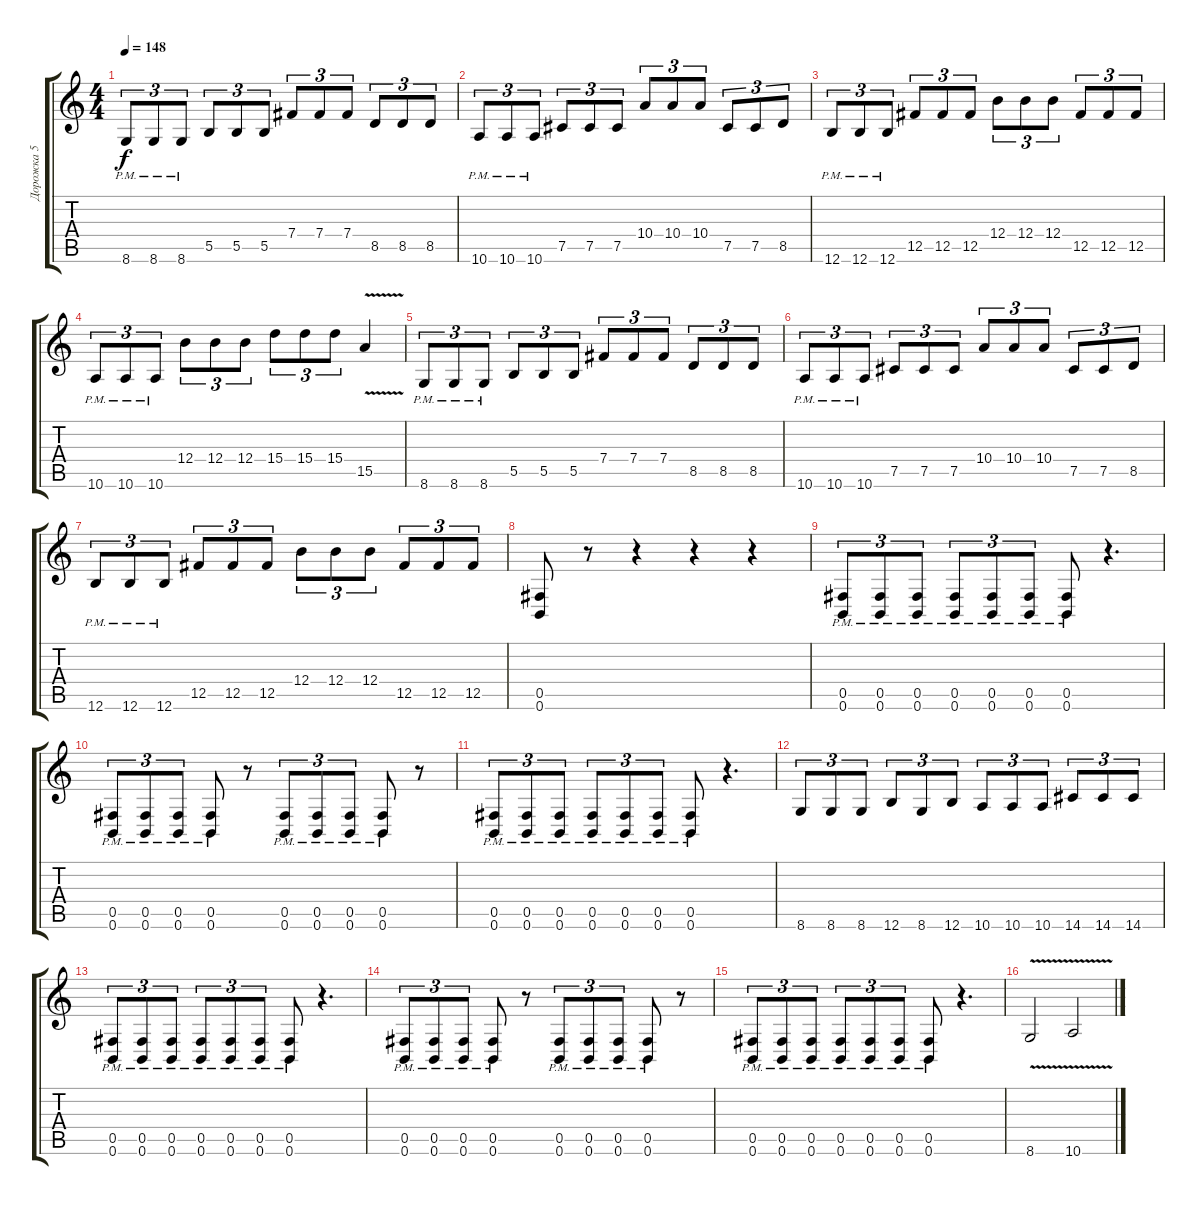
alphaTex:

\track ("Дорожка 5" "Дорожка 5") {instrument distortionguitar}
\staff {score tabs}
\tuning (Db4 Ab3 E3 B2 Gb2 B1) {hide}
\ts (4 4)
\tempo 148
\clef g2
\ks c
8.6{pm}.8{tu (3 2) dy f} 8.6{pm}.8{tu (3 2)} 8.6{pm}.8{tu (3 2)} 5.5.8{tu (3 2)} 5.5.8{tu (3 2)} 5.5.8{tu (3 2)} 7.4.8{tu (3 2)} 7.4.8{tu (3 2)} 7.4.8{tu (3 2)} 8.5.8{tu (3 2)} 8.5.8{tu (3 2)} 8.5.8{tu (3 2)} |
10.6{pm}.8{tu (3 2)} 10.6{pm}.8{tu (3 2)} 10.6{pm}.8{tu (3 2)} 7.5.8{tu (3 2)} 7.5.8{tu (3 2)} 7.5.8{tu (3 2)} 10.4.8{tu (3 2)} 10.4.8{tu (3 2)} 10.4.8{tu (3 2)} 7.5.8{tu (3 2)} 7.5.8{tu (3 2)} 8.5.8{tu (3 2)} |
12.6{pm}.8{tu (3 2)} 12.6{pm}.8{tu (3 2)} 12.6{pm}.8{tu (3 2)} 12.5.8{tu (3 2)} 12.5.8{tu (3 2)} 12.5.8{tu (3 2)} 12.4.8{tu (3 2)} 12.4.8{tu (3 2)} 12.4.8{tu (3 2)} 12.5.8{tu (3 2)} 12.5.8{tu (3 2)} 12.5.8{tu (3 2)} |
10.6{pm}.8{tu (3 2)} 10.6{pm}.8{tu (3 2)} 10.6{pm}.8{tu (3 2)} 12.4.8{tu (3 2)} 12.4.8{tu (3 2)} 12.4.8{tu (3 2)} 15.4.8{tu (3 2)} 15.4.8{tu (3 2)} 15.4.8{tu (3 2)} 15.5{v}.4 |
8.6{pm}.8{tu (3 2)} 8.6{pm}.8{tu (3 2)} 8.6{pm}.8{tu (3 2)} 5.5.8{tu (3 2)} 5.5.8{tu (3 2)} 5.5.8{tu (3 2)} 7.4.8{tu (3 2)} 7.4.8{tu (3 2)} 7.4.8{tu (3 2)} 8.5.8{tu (3 2)} 8.5.8{tu (3 2)} 8.5.8{tu (3 2)} |
10.6{pm}.8{tu (3 2)} 10.6{pm}.8{tu (3 2)} 10.6{pm}.8{tu (3 2)} 7.5.8{tu (3 2)} 7.5.8{tu (3 2)} 7.5.8{tu (3 2)} 10.4.8{tu (3 2)} 10.4.8{tu (3 2)} 10.4.8{tu (3 2)} 7.5.8{tu (3 2)} 7.5.8{tu (3 2)} 8.5.8{tu (3 2)} |
12.6{pm}.8{tu (3 2)} 12.6{pm}.8{tu (3 2)} 12.6{pm}.8{tu (3 2)} 12.5.8{tu (3 2)} 12.5.8{tu (3 2)} 12.5.8{tu (3 2)} 12.4.8{tu (3 2)} 12.4.8{tu (3 2)} 12.4.8{tu (3 2)} 12.5.8{tu (3 2)} 12.5.8{tu (3 2)} 12.5.8{tu (3 2)} |
(0.5 0.6).8 r.8 r.4 r.4 r.4 |
(0.5{pm} 0.6{pm}).8{tu (3 2)} (0.5{pm} 0.6{pm}).8{tu (3 2)} (0.5{pm} 0.6{pm}).8{tu (3 2)} (0.5{pm} 0.6{pm}).8{tu (3 2)} (0.5{pm} 0.6{pm}).8{tu (3 2)} (0.5{pm} 0.6{pm}).8{tu (3 2)} (0.5{pm} 0.6{pm}).8 r.4{d} |
(0.5{pm} 0.6{pm}).8{tu (3 2)} (0.5{pm} 0.6{pm}).8{tu (3 2)} (0.5{pm} 0.6{pm}).8{tu (3 2)} (0.5{pm} 0.6{pm}).8 r.8 (0.5{pm} 0.6{pm}).8{tu (3 2)} (0.5{pm} 0.6{pm}).8{tu (3 2)} (0.5{pm} 0.6{pm}).8{tu (3 2)} (0.5{pm} 0.6{pm}).8 r.8 |
(0.5{pm} 0.6{pm}).8{tu (3 2)} (0.5{pm} 0.6{pm}).8{tu (3 2)} (0.5{pm} 0.6{pm}).8{tu (3 2)} (0.5{pm} 0.6{pm}).8{tu (3 2)} (0.5{pm} 0.6{pm}).8{tu (3 2)} (0.5{pm} 0.6{pm}).8{tu (3 2)} (0.5{pm} 0.6{pm}).8 r.4{d} |
8.6.8{tu (3 2)} 8.6.8{tu (3 2)} 8.6.8{tu (3 2)} 12.6.8{tu (3 2)} 8.6.8{tu (3 2)} 12.6.8{tu (3 2)} 10.6.8{tu (3 2)} 10.6.8{tu (3 2)} 10.6.8{tu (3 2)} 14.6.8{tu (3 2)} 14.6.8{tu (3 2)} 14.6.8{tu (3 2)} |
(0.5{pm} 0.6{pm}).8{tu (3 2)} (0.5{pm} 0.6{pm}).8{tu (3 2)} (0.5{pm} 0.6{pm}).8{tu (3 2)} (0.5{pm} 0.6{pm}).8{tu (3 2)} (0.5{pm} 0.6{pm}).8{tu (3 2)} (0.5{pm} 0.6{pm}).8{tu (3 2)} (0.5{pm} 0.6{pm}).8 r.4{d} |
(0.5{pm} 0.6{pm}).8{tu (3 2)} (0.5{pm} 0.6{pm}).8{tu (3 2)} (0.5{pm} 0.6{pm}).8{tu (3 2)} (0.5{pm} 0.6{pm}).8 r.8 (0.5{pm} 0.6{pm}).8{tu (3 2)} (0.5{pm} 0.6{pm}).8{tu (3 2)} (0.5{pm} 0.6{pm}).8{tu (3 2)} (0.5{pm} 0.6{pm}).8 r.8 |
(0.5{pm} 0.6{pm}).8{tu (3 2)} (0.5{pm} 0.6{pm}).8{tu (3 2)} (0.5{pm} 0.6{pm}).8{tu (3 2)} (0.5{pm} 0.6{pm}).8{tu (3 2)} (0.5{pm} 0.6{pm}).8{tu (3 2)} (0.5{pm} 0.6{pm}).8{tu (3 2)} (0.5{pm} 0.6{pm}).8 r.4{d} |
8.6{v}.2 10.6{v}.2
